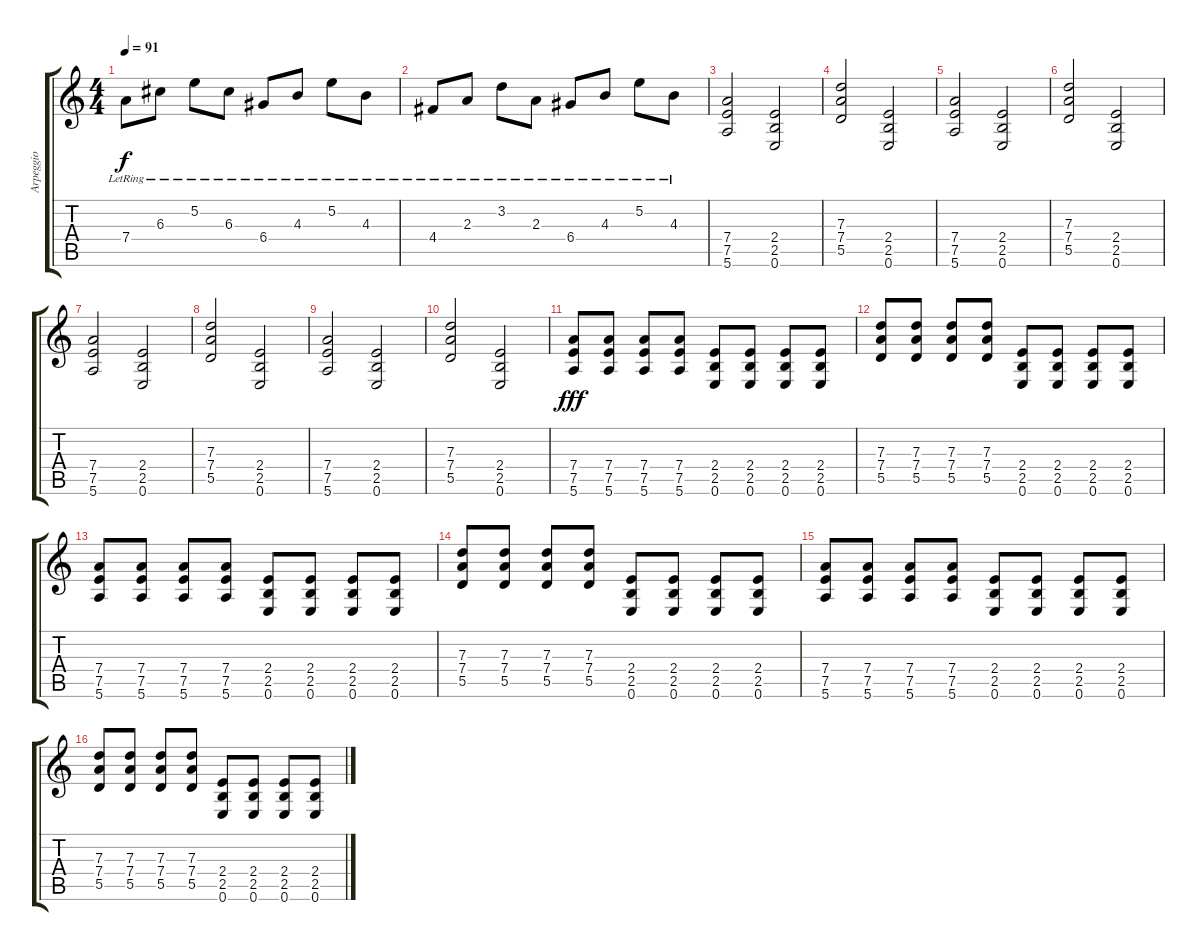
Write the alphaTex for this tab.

\track ("Arpeggio" "Arpeggio") {instrument acousticguitarsteel}
\staff {score tabs}
\tuning (E4 B3 G3 D3 A2 E2) {hide}
\ts (4 4)
\tempo 91
\clef g2
\ks c
7.4{lr}.8{dy f} 6.3{lr}.8 5.2{lr}.8 6.3{lr}.8 6.4{lr}.8 4.3{lr}.8 5.2{lr}.8 4.3{lr}.8 |
4.4{lr}.8 2.3{lr}.8 3.2{lr}.8 2.3{lr}.8 6.4{lr}.8 4.3{lr}.8 5.2{lr}.8 4.3{lr}.8 |
(7.4 7.5 5.6).2{volume 11 instrument distortionguitar} (2.4 2.5 0.6).2 |
(7.3 7.4 5.5).2 (2.4 2.5 0.6).2 |
(7.4 7.5 5.6).2 (2.4 2.5 0.6).2 |
(7.3 7.4 5.5).2 (2.4 2.5 0.6).2 |
(7.4 7.5 5.6).2{volume 11 instrument distortionguitar} (2.4 2.5 0.6).2 |
(7.3 7.4 5.5).2 (2.4 2.5 0.6).2 |
(7.4 7.5 5.6).2 (2.4 2.5 0.6).2 |
(7.3 7.4 5.5).2 (2.4 2.5 0.6).2 |
(7.4 7.5 5.6).8{dy fff volume 16 instrument acousticguitarsteel} (7.4 7.5 5.6).8 (7.4 7.5 5.6).8 (7.4 7.5 5.6).8 (2.4 2.5 0.6).8 (2.4 2.5 0.6).8 (2.4 2.5 0.6).8 (2.4 2.5 0.6).8 |
(7.3 7.4 5.5).8 (7.3 7.4 5.5).8 (7.3 7.4 5.5).8 (7.3 7.4 5.5).8 (2.4 2.5 0.6).8 (2.4 2.5 0.6).8 (2.4 2.5 0.6).8 (2.4 2.5 0.6).8 |
(7.4 7.5 5.6).8 (7.4 7.5 5.6).8 (7.4 7.5 5.6).8 (7.4 7.5 5.6).8 (2.4 2.5 0.6).8 (2.4 2.5 0.6).8 (2.4 2.5 0.6).8 (2.4 2.5 0.6).8 |
(7.3 7.4 5.5).8 (7.3 7.4 5.5).8 (7.3 7.4 5.5).8 (7.3 7.4 5.5).8 (2.4 2.5 0.6).8 (2.4 2.5 0.6).8 (2.4 2.5 0.6).8 (2.4 2.5 0.6).8 |
(7.4 7.5 5.6).8 (7.4 7.5 5.6).8 (7.4 7.5 5.6).8 (7.4 7.5 5.6).8 (2.4 2.5 0.6).8 (2.4 2.5 0.6).8 (2.4 2.5 0.6).8 (2.4 2.5 0.6).8 |
(7.3 7.4 5.5).8 (7.3 7.4 5.5).8 (7.3 7.4 5.5).8 (7.3 7.4 5.5).8 (2.4 2.5 0.6).8 (2.4 2.5 0.6).8 (2.4 2.5 0.6).8 (2.4 2.5 0.6).8
